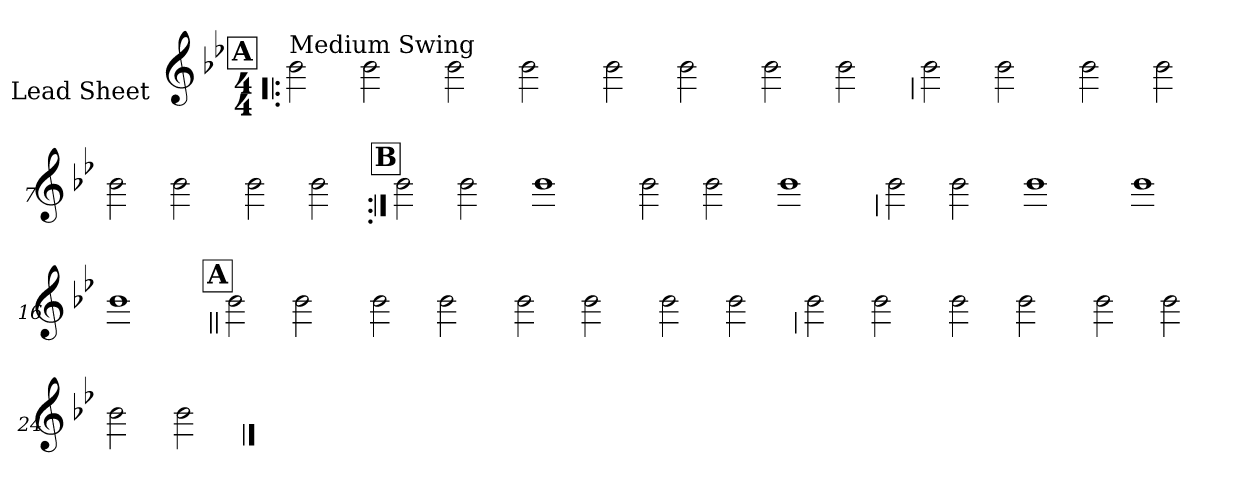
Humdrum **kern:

**kern
*part1
*staff1
*I"Lead Sheet
*stria0
*clefG2
*k[b-e-]
*g:
*M4/4
!!LO:REH:place=s1:a:t=A
=1!|:
!LO:TX:a:t=Medium Swing
2b-
2b-
=2-
2b-
2b-
=3-
2b-
2b-
=4-
2b-
2b-
!!LO:LB:g=z
=5
2b-
2b-
=6-
2b-
2b-
=7-
2b-
2b-
=8-
2b-
2b-
!!LO:LB:g=z
!!LO:REH:place=s1:a:t=B
=9:|!
2b-
2b-
=10-
1b-
=11-
2b-
2b-
=12-
1b-
!!LO:LB:g=z
=13
2b-
2b-
=14-
1b-
=15-
1b-
=16-
1b-
!!LO:LB:g=z
!!LO:REH:place=s1:a:t=A
=17||
2b-
2b-
=18-
2b-
2b-
=19-
2b-
2b-
=20-
2b-
2b-
!!LO:LB:g=z
=21
2b-
2b-
=22-
2b-
2b-
=23-
2b-
2b-
=24-
2b-
2b-
==
*-
